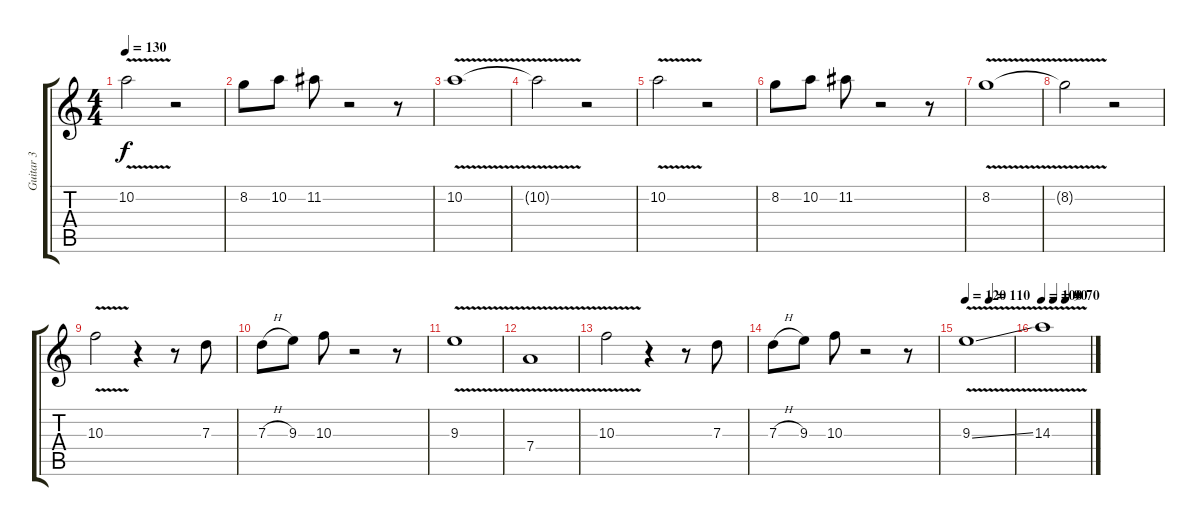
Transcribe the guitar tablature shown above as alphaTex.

\track ("Guitar 3" "Guitar 3") {instrument overdrivenguitar}
\staff {score tabs}
\tuning (E4 B3 G3 D3 A2 E2) {hide}
\ts (4 4)
\tempo 130
\clef g2
\ks c
10.2{v}.2{dy f} r.2 |
8.2.8 10.2.8 11.2.8 r.2 r.8 |
10.2{v}.1 |
10.2{v t}.2 r.2 |
10.2{v}.2 r.2 |
8.2.8 10.2.8 11.2.8 r.2 r.8 |
8.2{v}.1 |
8.2{v t}.2 r.2 |
10.3{v}.2 r.4 r.8 7.3.8 |
7.3{h}.8 9.3.8 10.3.8 r.2 r.8 |
9.3{v}.1 |
7.4{v}.1 |
10.3{v}.2 r.4 r.8 7.3.8 |
7.3{h}.8 9.3.8 10.3.8 r.2 r.8 |
\tempo 120
\tempo (110 0.5)
9.3{v ss}.1 |
\tempo 100
\tempo (90 0.25)
\tempo (70 0.5)
14.3{v}.1
